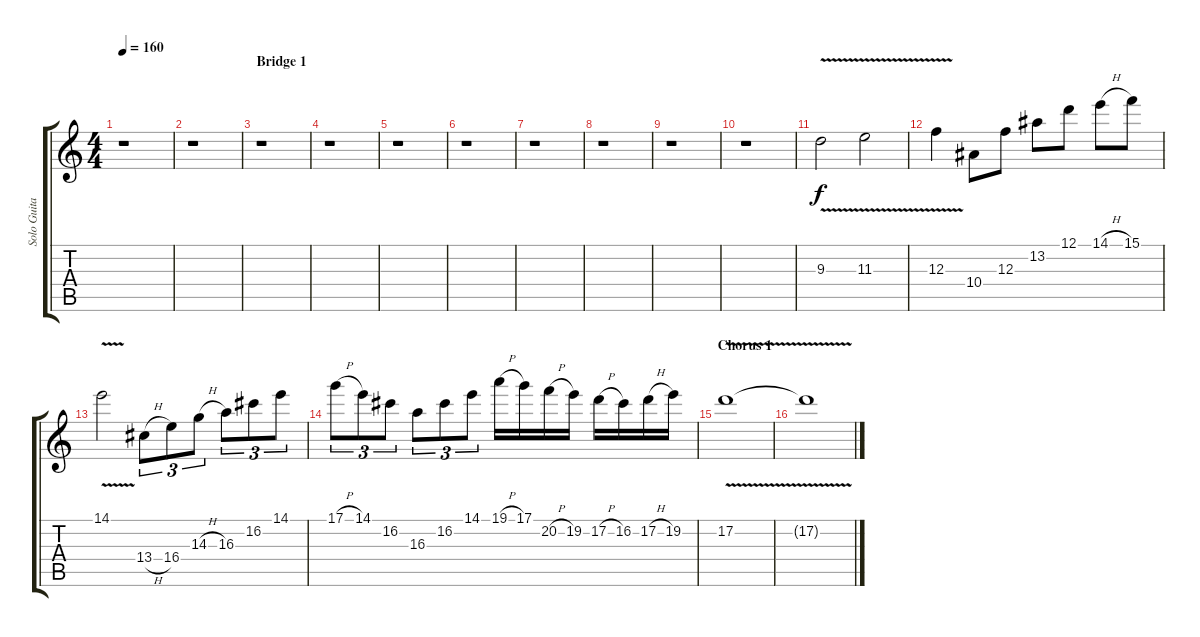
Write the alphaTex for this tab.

\track ("Solo Guitar" "Solo Guita") {instrument overdrivenguitar}
\staff {score tabs}
\tuning (D4 A3 F3 C3 G2 D2) {hide}
\ts (4 4)
\tempo 160
\clef g2
\ks c
r.1{dy f} |
r.1 |
\section ("" "Bridge 1")
r.1 |
r.1 |
r.1 |
r.1 |
r.1 |
r.1 |
r.1 |
r.1 |
9.3{v}.2 11.3{v}.2 |
12.3{v}.4 10.4.8 12.3.8 13.2.8 12.1.8 14.1{h}.8 15.1.8 |
14.1{v}.2 13.4{h}.8{tu (3 2)} 16.4.8{tu (3 2)} 14.3{h}.8{tu (3 2)} 16.3.8{tu (3 2)} 16.2.8{tu (3 2)} 14.1.8{tu (3 2)} |
17.1{h}.8{tu (3 2)} 14.1.8{tu (3 2)} 16.2.8{tu (3 2)} 16.3.8{tu (3 2)} 16.2.8{tu (3 2)} 14.1.8{tu (3 2)} 19.1{h}.16 17.1.16 20.2{h}.16 19.2.16 17.2{h}.16 16.2.16 17.2{h}.16 19.2.16 |
\section ("" "Chorus 1")
17.2{v}.1 |
17.2{t}.1
